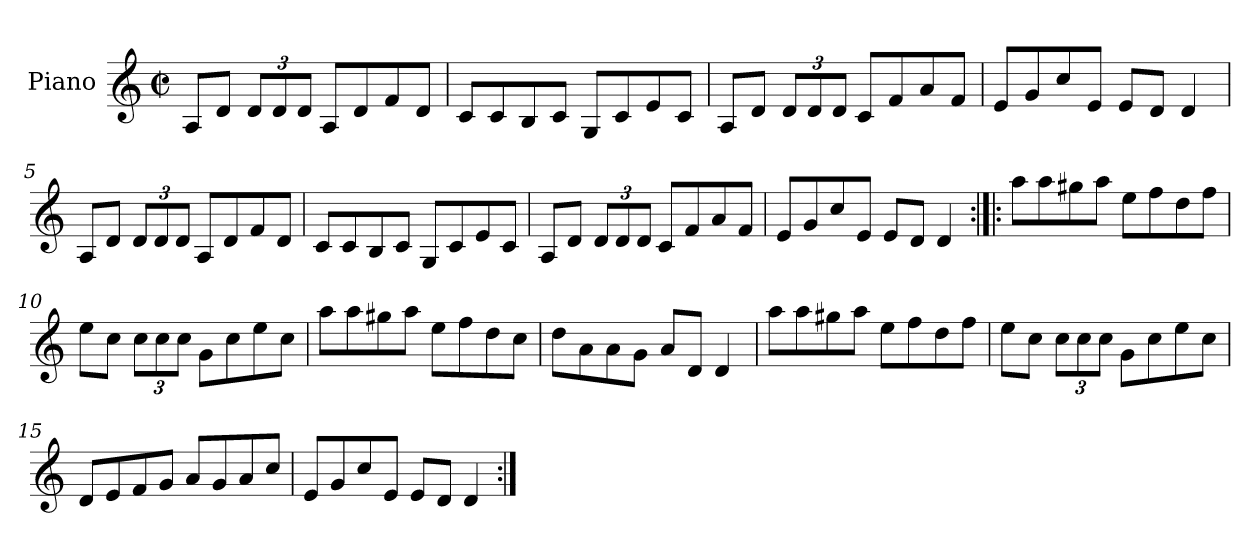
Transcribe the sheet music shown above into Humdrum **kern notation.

**kern
*part1
*staff1
*I"Piano
*I'Pno.
*clefG2
*k[]
*M2/2
*met(c|)
=1
8A/L
8d/J
*Xbrackettup
12d/L
12d/
12d/J
8A/L
8d/
8f/
8d/J
=2
8c/L
8c/
8B/
8c/J
8G/L
8c/
8e/
8c/J
=3
8A/L
8d/J
12d/L
12d/
12d/J
8c/L
8f/
8a/
8f/J
=4
8e/L
8g/
8cc/
8e/J
8e/L
8d/J
4d/
!!LO:LB:g=z
=5
8A/L
8d/J
12d/L
12d/
12d/J
8A/L
8d/
8f/
8d/J
=6
8c/L
8c/
8B/
8c/J
8G/L
8c/
8e/
8c/J
=7
8A/L
8d/J
12d/L
12d/
12d/J
8c/L
8f/
8a/
8f/J
=8
8e/L
8g/
8cc/
8e/J
8e/L
8d/J
4d/
!!LO:LB:g=z
=9:|!|:
8aa\L
8aa\
8gg#X\
8aa\J
8ee\L
8ff\
8dd\
8ff\J
=10
8ee\L
8cc\J
12cc\L
12cc\
12cc\J
8g\L
8cc\
8ee\
8cc\J
=11
8aa\L
8aa\
8gg#X\
8aa\J
8ee\L
8ff\
8dd\
8cc\J
=12
8dd\L
8a\
8a\
8g\J
8a/L
8d/J
4d/
!!LO:LB:g=z
=13
8aa\L
8aa\
8gg#X\
8aa\J
8ee\L
8ff\
8dd\
8ff\J
=14
8ee\L
8cc\J
12cc\L
12cc\
12cc\J
8g\L
8cc\
8ee\
8cc\J
=15
8d/L
8e/
8f/
8g/J
8a/L
8g/
8a/
8cc/J
=16
8e/L
8g/
8cc/
8e/J
8e/L
8d/J
4d/
=:|!
*-
